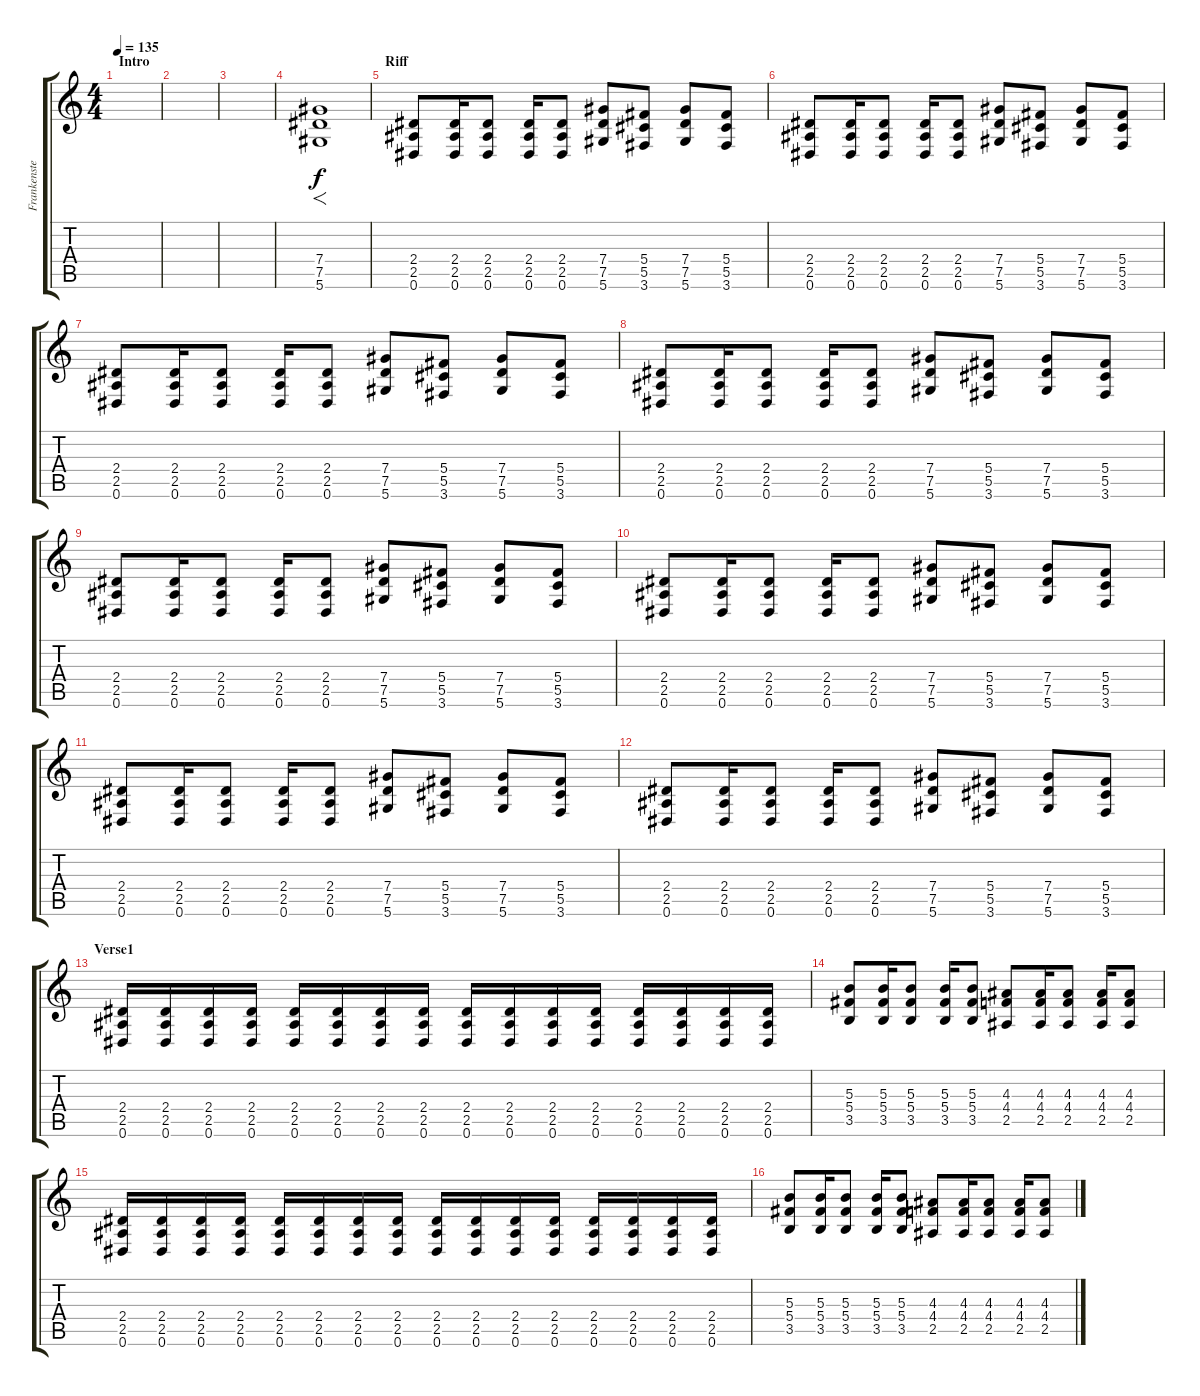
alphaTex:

\track ("Frankenstein (Guitar)" "Frankenste") {instrument distortionguitar}
\staff {score tabs}
\tuning (Eb4 Bb3 Gb3 Db3 Ab2 Eb2) {hide}
\ts (4 4)
\section ("" "Intro")
\tempo 135
\clef g2
\ks c
|
|
|
(7.4 7.5 5.6).1{f} |
\section ("" "Riff")
(2.4 2.5 0.6).8 (2.4 2.5 0.6).16 (2.4 2.5 0.6).8 (2.4 2.5 0.6).16 (2.4 2.5 0.6).8 (7.4 7.5 5.6).8 (5.4 5.5 3.6).8 (7.4 7.5 5.6).8 (5.4 5.5 3.6).8 |
(2.4 2.5 0.6).8 (2.4 2.5 0.6).16 (2.4 2.5 0.6).8 (2.4 2.5 0.6).16 (2.4 2.5 0.6).8 (7.4 7.5 5.6).8 (5.4 5.5 3.6).8 (7.4 7.5 5.6).8 (5.4 5.5 3.6).8 |
(2.4 2.5 0.6).8 (2.4 2.5 0.6).16 (2.4 2.5 0.6).8 (2.4 2.5 0.6).16 (2.4 2.5 0.6).8 (7.4 7.5 5.6).8 (5.4 5.5 3.6).8 (7.4 7.5 5.6).8 (5.4 5.5 3.6).8 |
(2.4 2.5 0.6).8 (2.4 2.5 0.6).16 (2.4 2.5 0.6).8 (2.4 2.5 0.6).16 (2.4 2.5 0.6).8 (7.4 7.5 5.6).8 (5.4 5.5 3.6).8 (7.4 7.5 5.6).8 (5.4 5.5 3.6).8 |
(2.4 2.5 0.6).8 (2.4 2.5 0.6).16 (2.4 2.5 0.6).8 (2.4 2.5 0.6).16 (2.4 2.5 0.6).8 (7.4 7.5 5.6).8 (5.4 5.5 3.6).8 (7.4 7.5 5.6).8 (5.4 5.5 3.6).8 |
(2.4 2.5 0.6).8 (2.4 2.5 0.6).16 (2.4 2.5 0.6).8 (2.4 2.5 0.6).16 (2.4 2.5 0.6).8 (7.4 7.5 5.6).8 (5.4 5.5 3.6).8 (7.4 7.5 5.6).8 (5.4 5.5 3.6).8 |
(2.4 2.5 0.6).8 (2.4 2.5 0.6).16 (2.4 2.5 0.6).8 (2.4 2.5 0.6).16 (2.4 2.5 0.6).8 (7.4 7.5 5.6).8 (5.4 5.5 3.6).8 (7.4 7.5 5.6).8 (5.4 5.5 3.6).8 |
(2.4 2.5 0.6).8 (2.4 2.5 0.6).16 (2.4 2.5 0.6).8 (2.4 2.5 0.6).16 (2.4 2.5 0.6).8 (7.4 7.5 5.6).8 (5.4 5.5 3.6).8 (7.4 7.5 5.6).8 (5.4 5.5 3.6).8 |
\section ("" "Verse1")
(2.4 2.5 0.6).16 (2.4 2.5 0.6).16 (2.4 2.5 0.6).16 (2.4 2.5 0.6).16 (2.4 2.5 0.6).16 (2.4 2.5 0.6).16 (2.4 2.5 0.6).16 (2.4 2.5 0.6).16 (2.4 2.5 0.6).16 (2.4 2.5 0.6).16 (2.4 2.5 0.6).16 (2.4 2.5 0.6).16 (2.4 2.5 0.6).16 (2.4 2.5 0.6).16 (2.4 2.5 0.6).16 (2.4 2.5 0.6).16 |
(5.3 5.4 3.5).8 (5.3 5.4 3.5).16 (5.3 5.4 3.5).8 (5.3 5.4 3.5).16 (5.3 5.4 3.5).8 (4.3 4.4 2.5).8 (4.3 4.4 2.5).16 (4.3 4.4 2.5).8 (4.3 4.4 2.5).16 (4.3 4.4 2.5).8 |
(2.4 2.5 0.6).16 (2.4 2.5 0.6).16 (2.4 2.5 0.6).16 (2.4 2.5 0.6).16 (2.4 2.5 0.6).16 (2.4 2.5 0.6).16 (2.4 2.5 0.6).16 (2.4 2.5 0.6).16 (2.4 2.5 0.6).16 (2.4 2.5 0.6).16 (2.4 2.5 0.6).16 (2.4 2.5 0.6).16 (2.4 2.5 0.6).16 (2.4 2.5 0.6).16 (2.4 2.5 0.6).16 (2.4 2.5 0.6).16 |
(5.3 5.4 3.5).8 (5.3 5.4 3.5).16 (5.3 5.4 3.5).8 (5.3 5.4 3.5).16 (5.3 5.4 3.5).8 (4.3 4.4 2.5).8 (4.3 4.4 2.5).16 (4.3 4.4 2.5).8 (4.3 4.4 2.5).16 (4.3 4.4 2.5).8
